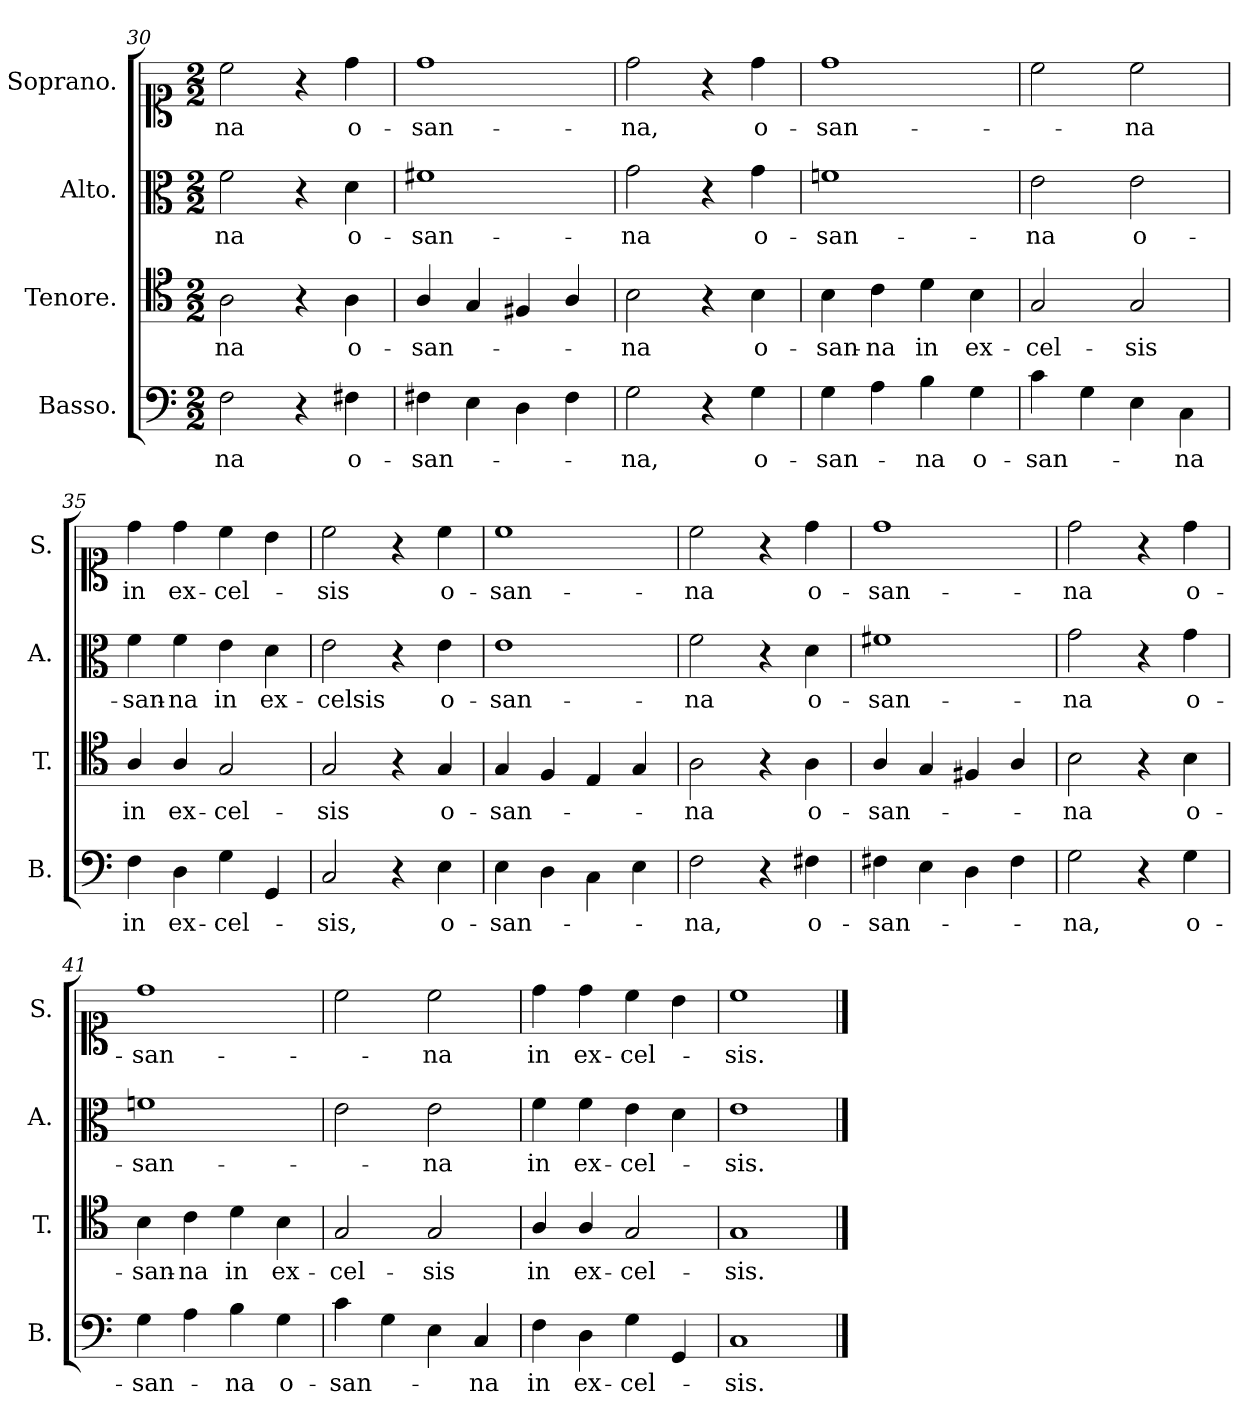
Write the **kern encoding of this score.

**kern	**text	**kern	**text	**kern	**text	**kern	**text
*part4	*part4	*part3	*part3	*part2	*part2	*part1	*part1
*staff4	*staff4	*staff3	*staff3	*staff2	*staff2	*staff1	*staff1
*I"Basso.	*	*I"Tenore.	*	*I"Alto.	*	*I"Soprano.	*
*I'B.	*	*I'T.	*	*I'A.	*	*I'S.	*
*clefF4	*	*clefC4	*	*clefC3	*	*clefC1	*
*k[]	*	*k[]	*	*k[]	*	*k[]	*
*C:	*	*C:	*	*C:	*	*C:	*
*M2/2	*	*M2/2	*	*M2/2	*	*M2/2	*
=30	=30	=30	=30	=30	=30	=30	=30
2F\	-na	2A\	-na	2f\	-na	2cc\	-na
4r	.	4r	.	4r	.	4r	.
4F#X\	o-	4A\	o-	4d\	o-	4dd\	o-
=31	=31	=31	=31	=31	=31	=31	=31
4F#X\	-san-	4A/	-san-	1f#X	-san-	1dd	-san-
4E\	.	4G/	.	.	.	.	.
4D\	.	4F#X/	.	.	.	.	.
4F#\	.	4A/	.	.	.	.	.
=32	=32	=32	=32	=32	=32	=32	=32
2G\	-na,	2B\	-na	2g\	-na	2dd\	-na,
4r	.	4r	.	4r	.	4r	.
4G\	o-	4B\	o-	4g\	o-	4dd\	o-
=33	=33	=33	=33	=33	=33	=33	=33
4G\	-san-	4B\	-san-	1fn	-san-	1dd	-san-
4A\	.	4c\	-na	.	.	.	.
4B\	-na	4d\	in	.	.	.	.
4G\	o-	4B\	ex-	.	.	.	.
=34	=34	=34	=34	=34	=34	=34	=34
4c\	-san-	2G/	-cel-	2e\	-na	2cc\	.
4G\	.	.	.	.	.	.	.
4E\	.	2G/	-sis	2e\	o-	2cc\	-na
4C\	-na	.	.	.	.	.	.
=35	=35	=35	=35	=35	=35	=35	=35
4F\	in	4A/	in	4f\	-san-	4dd\	in
4D\	ex-	4A/	ex-	4f\	-na	4dd\	ex-
4G\	-cel-	2G/	-cel-	4e\	in	4cc\	-cel-
4GG/	.	.	.	4d\	ex-	4b\	.
=36	=36	=36	=36	=36	=36	=36	=36
2C/	-sis,	2G/	-sis	2e\	-celsis	2cc\	-sis
4r	.	4r	.	4r	.	4r	.
4E\	o-	4G/	o-	4e\	o-	4cc\	o-
=37	=37	=37	=37	=37	=37	=37	=37
4E\	-san-	4G/	-san-	1e	-san-	1cc	-san-
4D\	.	4F/	.	.	.	.	.
4C\	.	4E/	.	.	.	.	.
4E\	.	4G/	.	.	.	.	.
=38	=38	=38	=38	=38	=38	=38	=38
2F\	-na,	2A\	-na	2f\	-na	2cc\	-na
4r	.	4r	.	4r	.	4r	.
4F#X\	o-	4A\	o-	4d\	o-	4dd\	o-
=39	=39	=39	=39	=39	=39	=39	=39
4F#X\	-san-	4A/	-san-	1f#X	-san-	1dd	-san-
4E\	.	4G/	.	.	.	.	.
4D\	.	4F#X/	.	.	.	.	.
4F#\	.	4A/	.	.	.	.	.
=40	=40	=40	=40	=40	=40	=40	=40
2G\	-na,	2B\	-na	2g\	-na	2dd\	-na
4r	.	4r	.	4r	.	4r	.
4G\	o-	4B\	o-	4g\	o-	4dd\	o-
=41	=41	=41	=41	=41	=41	=41	=41
4G\	-san-	4B\	-san-	1fn	-san-	1dd	-san-
4A\	.	4c\	-na	.	.	.	.
4B\	-na	4d\	in	.	.	.	.
4G\	o-	4B\	ex-	.	.	.	.
=42	=42	=42	=42	=42	=42	=42	=42
4c\	-san-	2G/	-cel-	2e\	.	2cc\	.
4G\	.	.	.	.	.	.	.
4E\	.	2G/	-sis	2e\	-na	2cc\	-na
4C/	-na	.	.	.	.	.	.
=43	=43	=43	=43	=43	=43	=43	=43
4F\	in	4A/	in	4f\	in	4dd\	in
4D\	ex-	4A/	ex-	4f\	ex-	4dd\	ex-
4G\	-cel-	2G/	-cel-	4e\	-cel-	4cc\	-cel-
4GG/	.	.	.	4d\	.	4b\	.
=44	=44	=44	=44	=44	=44	=44	=44
1C	-sis.	1G	-sis.	1e	-sis.	1cc	-sis.
==	==	==	==	==	==	==	==
*-	*-	*-	*-	*-	*-	*-	*-
